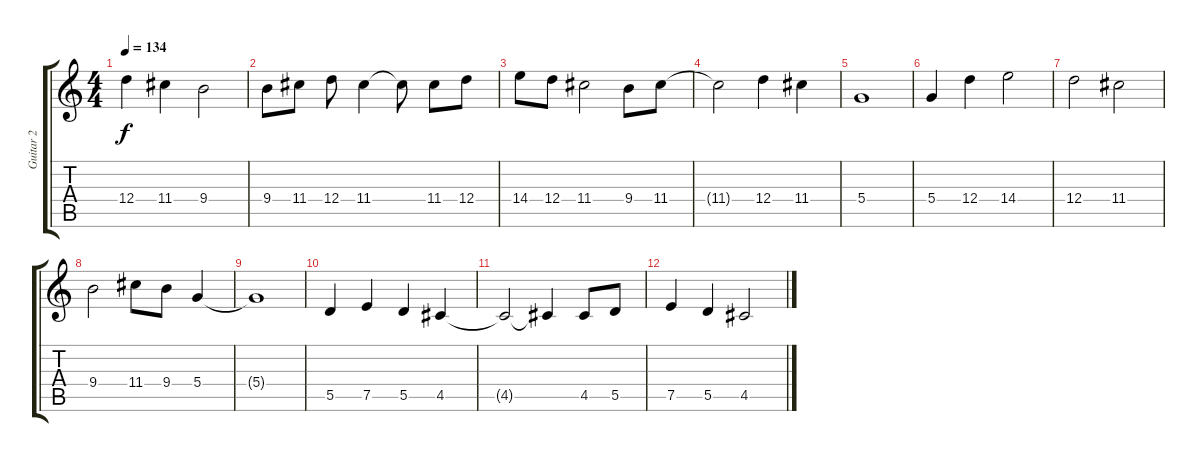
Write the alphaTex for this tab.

\track ("Guitar 2" "Guitar 2") {instrument electricguitarjazz}
\staff {score tabs}
\tuning (E4 B3 G3 D3 A2 E2) {hide}
\ts (4 4)
\tempo 134
\clef g2
\ks c
12.4.4{dy f} 11.4.4 9.4.2 |
9.4.8 11.4.8 12.4.8 11.4.4 11.4{t}.8 11.4.8 12.4.8 |
14.4.8 12.4.8 11.4.2 9.4.8 11.4.8 |
11.4{t}.2 12.4.4 11.4.4 |
5.4.1 |
5.4.4 12.4.4 14.4.2 |
12.4.2 11.4.2 |
9.4.2 11.4.8 9.4.8 5.4.4 |
5.4{t}.1 |
5.5.4 7.5.4 5.5.4 4.5.4 |
4.5{t}.2 4.5{t}.4 4.5.8 5.5.8 |
7.5.4 5.5.4 4.5.2
